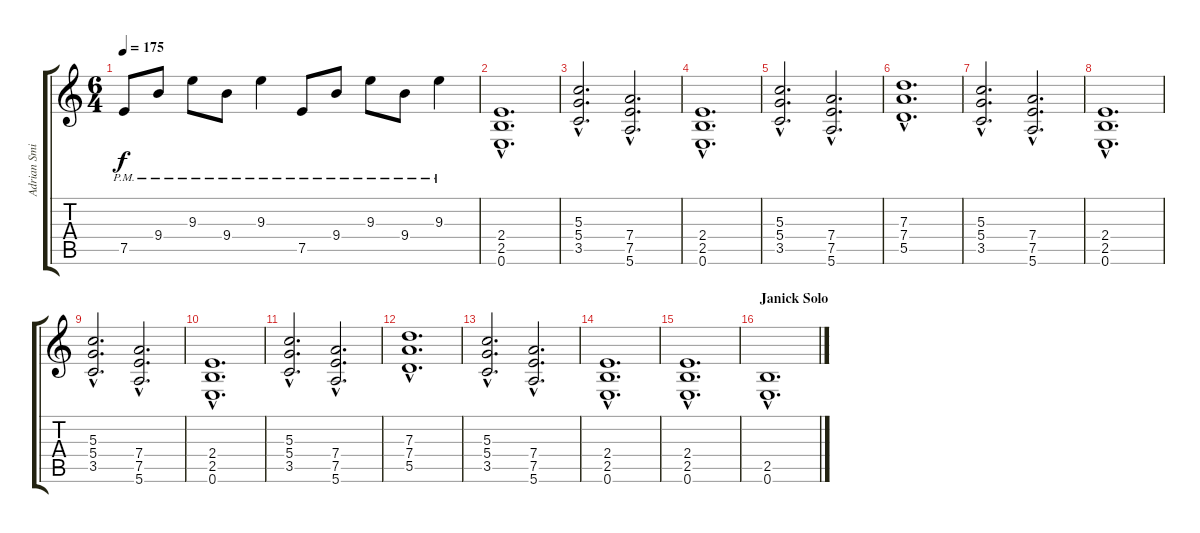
\track ("Adrian Smith" "Adrian Smi") {instrument electricguitarclean}
\staff {score tabs}
\tuning (E4 B3 G3 D3 A2 E2) {hide}
\ts (6 4)
\tempo 175
\clef g2
\ks c
7.5{pm}.8{dy f} 9.4{pm}.8 9.3{pm}.8 9.4{pm}.8 9.3{pm}.4 7.5{pm}.8 9.4{pm}.8 9.3{pm}.8 9.4{pm}.8 9.3{pm}.4 |
(2.4{hac} 2.5{hac} 0.6{hac}).1{d instrument distortionguitar} |
(5.3{hac} 5.4{hac} 3.5{hac}).2{d} (7.4{hac} 7.5{hac} 5.6{hac}).2{d} |
(2.4{hac} 2.5{hac} 0.6{hac}).1{d} |
(5.3{hac} 5.4{hac} 3.5{hac}).2{d} (7.4{hac} 7.5{hac} 5.6{hac}).2{d} |
(7.3{hac} 7.4{hac} 5.5{hac}).1{d} |
(5.3{hac} 5.4{hac} 3.5{hac}).2{d} (7.4{hac} 7.5{hac} 5.6{hac}).2{d} |
(2.4{hac} 2.5{hac} 0.6{hac}).1{d} |
(5.3{hac} 5.4{hac} 3.5{hac}).2{d} (7.4{hac} 7.5{hac} 5.6{hac}).2{d} |
(2.4{hac} 2.5{hac} 0.6{hac}).1{d} |
(5.3{hac} 5.4{hac} 3.5{hac}).2{d} (7.4{hac} 7.5{hac} 5.6{hac}).2{d} |
(7.3{hac} 7.4{hac} 5.5{hac}).1{d} |
(5.3{hac} 5.4{hac} 3.5{hac}).2{d} (7.4{hac} 7.5{hac} 5.6{hac}).2{d} |
(2.4{hac} 2.5{hac} 0.6{hac}).1{d} |
(2.4{hac} 2.5{hac} 0.6{hac}).1{d} |
\section ("" "Janick Solo")
(2.5{hac} 0.6{hac}).1{d}
